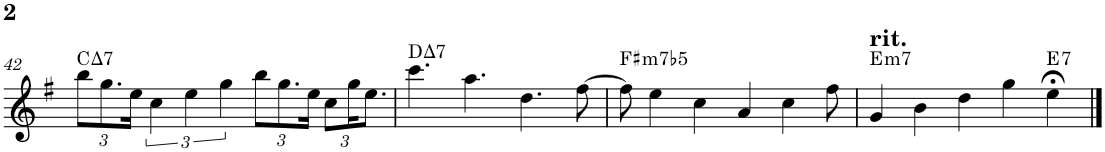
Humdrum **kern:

**kern	**harte
*part1	*part1
*staff1	*
*I"Alto Saxophone	*
*I'A. Sax.	*
!!LO:PB:g=z
*clefG2	*
*Trd5c9	*
*k[f#]	*
*M5/4	*
*Xbrackettup	*
=42	=42
!	!LO:H:kt=7
12bb\L	C:maj7
12.gg\	.
24ee\Jk	.
*brackettup	*
6cc\	.
6ee\	.
6gg\	.
*Xbrackettup	*
12bb\L	.
12.gg\	.
24ee\Jk	.
12cc\L	.
24gg\K	.
12.ee\J	.
=43	=43
!	!LO:H:kt=7
4.ccc\	D:maj7
4.aa\	.
4.dd\	.
[8ff#\	.
=44	=44
!	!LO:H:kt=m7b5
8ff#\]	F#:hdim7
4ee\	.
4cc\	.
4a/	.
4cc\	.
8ff#\	.
=45	=45
!LO:TX:a:t=rit.	!LO:H:kt=m7
4g/	E:min7
4b\	.
4dd\	.
4gg\	.
!	!LO:H:kt=7
4ee;<\	E:7
==	==
*-	*-
